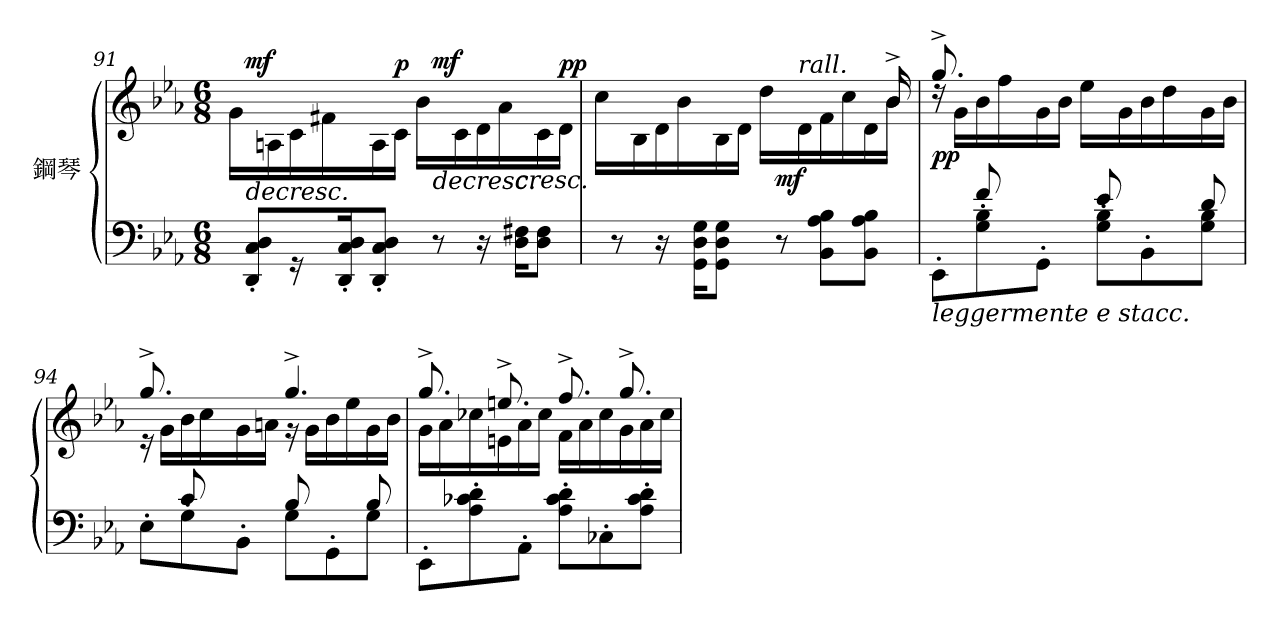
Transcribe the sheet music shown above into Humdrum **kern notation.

**kern	**kern	**dynam
*part1	*part1	*part1
*staff2	*staff1	*staff1/2
*I"鋼琴	*	*
*clefF4	*clefG2	*
*k[b-e-a-]	*k[b-e-a-]	*
*M6/8	*M6/8	*
=91	=91	=91
!	!	!LO:HP:b
*	*^	*
!	!	!	!LO:DY:n=1:a
8DD/' 8C/' 8D/'L	8.g^/yy	16g\LL	> mf
.	.	16An\	.
16r	.	16c\	.
16DD/' 16C/' 16D/'K	8.f#X^/yy	16f#\	.
8DD/' 8C/' 8D/'J	.	16A\	.
!	!	!	!LO:DY:n=2:a
.	.	16c\JJ	p
!	!	!	!LO:HP:b
!	!	!	!LO:DY:n=3:a
8r	8.b-^/yy	16b-\LL	> mf
.	.	16c\	.
16r	.	16d\	.
!	!	!	!LO:HP:b
16D\ 16F#X\KL	8.an^/yy	16a\	<
8D\ 8F#\J	.	16c\	]
!	!	!	!LO:DY:n=4:a
.	.	16d\JJ	pp
=92	=92	=92	=92
8r	8.cc^/yy	16cc\LL	.
.	.	16B-\	.
16r	.	16d\	.
16GG\ 16D\ 16G\KL	8.b-^/yy	16b-\	.
8GG\ 8D\ 8G\J	.	16B-\	.
.	.	16d\JJ	.
*	*MM100	*	*
!	!	!	!LO:DY:n=1:b
8r	8.dd^/yy	16dd\LL	[ mf
*	*MM90	*	*
!	!	!LO:TX:a:i:t=rall.	!
.	.	16d\	.
*	*MM80	*	*
8BB-\ 8A-\ 8B-\L	.	16f\	.
*	*MM70	*	*
.	8cc^/yy	16cc\	.
8BB-\ 8A-\ 8B-\J	.	16d\	.
.	16b-^/	16b-\JJ	.
*	*v	*v	*
.	.	]
!!LO:LB:g=z
=93	=93	=93
*	*MM80	*
*^	*	*
!LO:TX:b:i:t=leggermente e stacc.	!	!	!
!	!	!LO:N:head=open	!LO:DY:b
*	*	*^	*
8EE-'\L	8ryy	8.gg^/	16rdd	pp
.	.	.	16g\LL	.
*	*	*MM90	*	*
8G\' 8B-\'	8f'/	.	16b-\	.
.	.	8.ff~^/yy	16ff\	.
*	*	*MM100	*	*
8GG'\J	8ryy	.	16g\	.
.	.	.	16b-\JJ	.
*	*	*MM110	*	*
8G\' 8B-\'L	8e-'/	8.ee-~^/yy	16ee-\LL	.
.	.	.	16g\	.
*	*	*MM120	*	*
8BB-'\	8ryy	.	16b-\	.
.	.	8.dd~^/yy	16dd\	.
*	*	*MM130	*	*
8G\' 8B-\'J	8d'/	.	16g\	.
.	.	.	16b-\JJ	.
=94	=94	=94	=94	=94
8E-'\L	8ryy	8.gg^/	16r	.
.	.	.	16g\LL	.
8G'\	8c'/	.	16b-\	.
.	.	8.cc~^/yy	16cc\	.
8BB-'\J	8ryy	.	16g\	.
.	.	.	16an\JJ	.
8G'\L	8B-'/	4.gg^/	16rg	.
.	.	.	16g\LL	.
8GG'\	8ryy	.	16b-\	.
.	.	.	16ee-\	.
8G'\J	8B-'/	.	16g\	.
.	.	.	16b-\JJ	.
*v	*v	*	*	*
=95	=95	=95	=95
8EE-'\L	8.gg^/	16g\LL	.
.	.	16a-\	.
8A-\' 8c-X\' 8d\'	.	16cc-X\	.
.	8.een^/	16en\	.
8AA-'\J	.	16a-\	.
.	.	16cc-\JJ	.
8A-\' 8c-\' 8d\'L	8.ff^/	16f\LL	.
.	.	16a-\	.
8C-X'\	.	16cc-\	.
.	8.gg^/	16g\	.
8A-\' 8c-\' 8d\'J	.	16a-\	.
.	.	16cc-\JJ	.
*	*v	*v	*
=	=	=
*-	*-	*-
